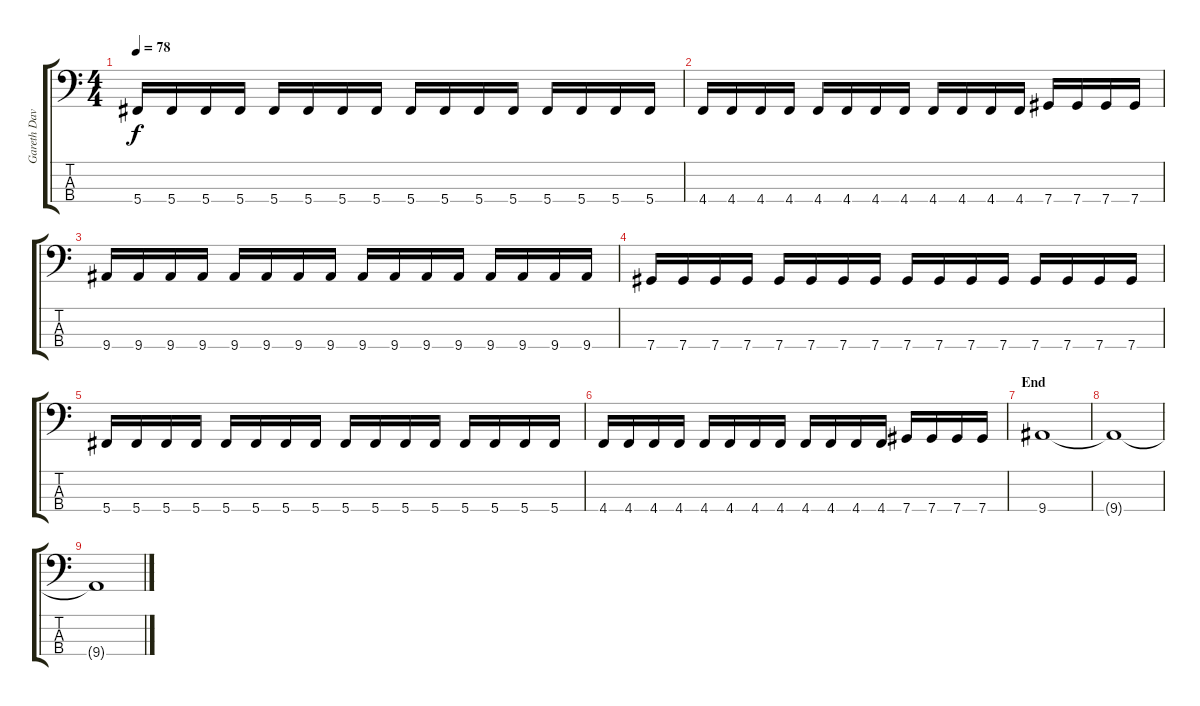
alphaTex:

\track ("Gareth Davies" "Gareth Dav") {instrument electricbasspick}
\staff {score tabs}
\tuning (Gb2 Db2 Ab1 Db1) {hide}
\ts (4 4)
\tempo 78
\clef f4
\ks c
5.4.16{dy f} 5.4.16 5.4.16 5.4.16 5.4.16 5.4.16 5.4.16 5.4.16 5.4.16 5.4.16 5.4.16 5.4.16 5.4.16 5.4.16 5.4.16 5.4.16 |
4.4.16 4.4.16 4.4.16 4.4.16 4.4.16 4.4.16 4.4.16 4.4.16 4.4.16 4.4.16 4.4.16 4.4.16 7.4.16 7.4.16 7.4.16 7.4.16 |
9.4.16 9.4.16 9.4.16 9.4.16 9.4.16 9.4.16 9.4.16 9.4.16 9.4.16 9.4.16 9.4.16 9.4.16 9.4.16 9.4.16 9.4.16 9.4.16 |
7.4.16 7.4.16 7.4.16 7.4.16 7.4.16 7.4.16 7.4.16 7.4.16 7.4.16 7.4.16 7.4.16 7.4.16 7.4.16 7.4.16 7.4.16 7.4.16 |
5.4.16 5.4.16 5.4.16 5.4.16 5.4.16 5.4.16 5.4.16 5.4.16 5.4.16 5.4.16 5.4.16 5.4.16 5.4.16 5.4.16 5.4.16 5.4.16 |
4.4.16 4.4.16 4.4.16 4.4.16 4.4.16 4.4.16 4.4.16 4.4.16 4.4.16 4.4.16 4.4.16 4.4.16 7.4.16 7.4.16 7.4.16 7.4.16 |
\section ("" "End")
9.4.1 |
9.4{t}.1{volume 0} |
9.4{t}.1
